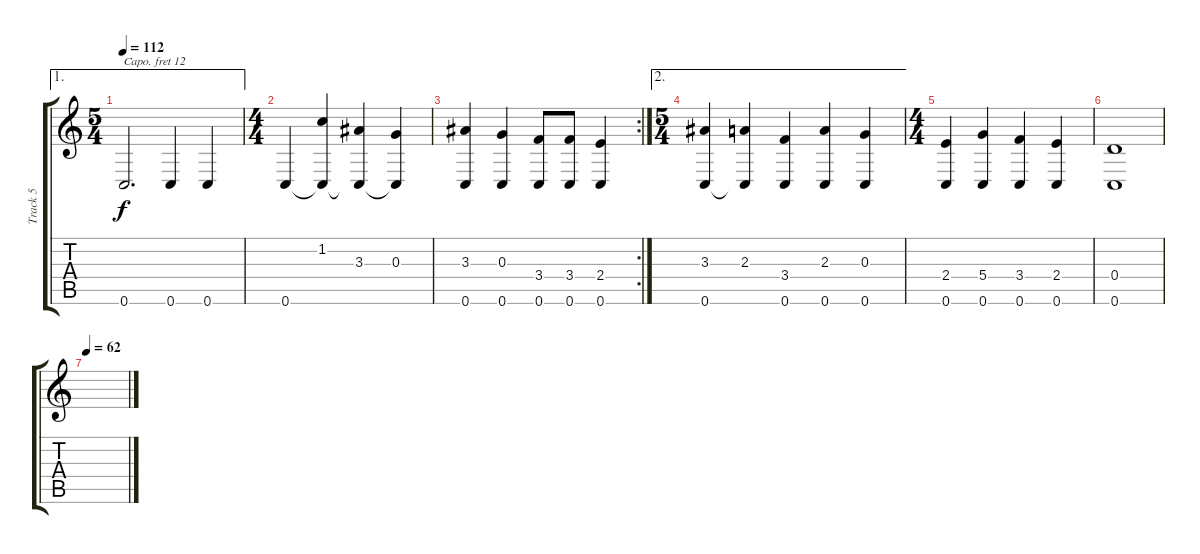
\track ("Track 5" "Track 5") {instrument stringensemble1}
\staff {score tabs}
\capo 12
\tuning (E4 B3 G3 D3 A2 C2) {hide}
\ae 1
\ts (5 4)
\tempo 112
\clef g2
\ks c
0.6.2{d dy f} 0.6.4 0.6.4 |
\ts (4 4)
0.6.4 (1.2 0.6{t}).4 (3.3 0.6{t}).4 (0.3 0.6{t}).4 |
\rc 2
(3.3 0.6).4 (0.3 0.6).4 (3.4 0.6).8 (3.4 0.6).8 (2.4 0.6).4 |
\ae 2
\ts (5 4)
(3.3 0.6).4 (2.3 0.6{t}).4 (3.4 0.6).4 (2.3 0.6).4 (0.3 0.6).4 |
\ts (4 4)
(2.4 0.6).4 (5.4 0.6).4 (3.4 0.6).4 (2.4 0.6).4 |
(0.4 0.6).1 |
\tempo 62
